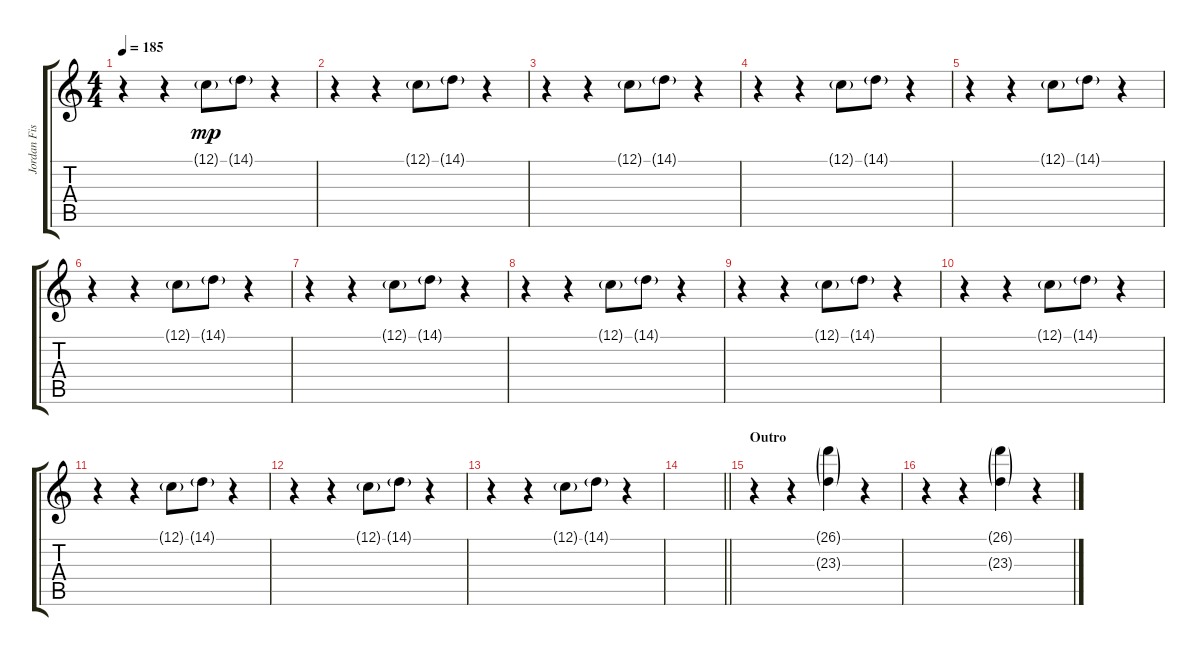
\track ("Jordan Fish" "Jordan Fis") {instrument pad7halo}
\staff {score tabs}
\tuning (C4 G3 Eb3 Bb2 F2 C2) {hide}
\ts (4 4)
\tempo 185
\clef g2
\ks c
r.4{dy mp} r.4 12.1{g}.8 14.1{g}.8 r.4 |
r.4 r.4 12.1{g}.8 14.1{g}.8 r.4 |
r.4 r.4 12.1{g}.8 14.1{g}.8 r.4 |
r.4 r.4 12.1{g}.8 14.1{g}.8 r.4 |
r.4 r.4 12.1{g}.8 14.1{g}.8 r.4 |
r.4 r.4 12.1{g}.8 14.1{g}.8 r.4 |
r.4 r.4 12.1{g}.8 14.1{g}.8 r.4 |
r.4 r.4 12.1{g}.8 14.1{g}.8 r.4 |
r.4 r.4 12.1{g}.8 14.1{g}.8 r.4 |
r.4 r.4 12.1{g}.8 14.1{g}.8 r.4 |
r.4 r.4 12.1{g}.8 14.1{g}.8 r.4 |
r.4 r.4 12.1{g}.8 14.1{g}.8 r.4 |
r.4 r.4 12.1{g}.8 14.1{g}.8 r.4 |
\barLineRight lightlight
|
\section ("" "Outro")
r.4 r.4 (26.1{g} 23.3{g}).4 r.4 |
r.4 r.4 (26.1{g} 23.3{g}).4 r.4
